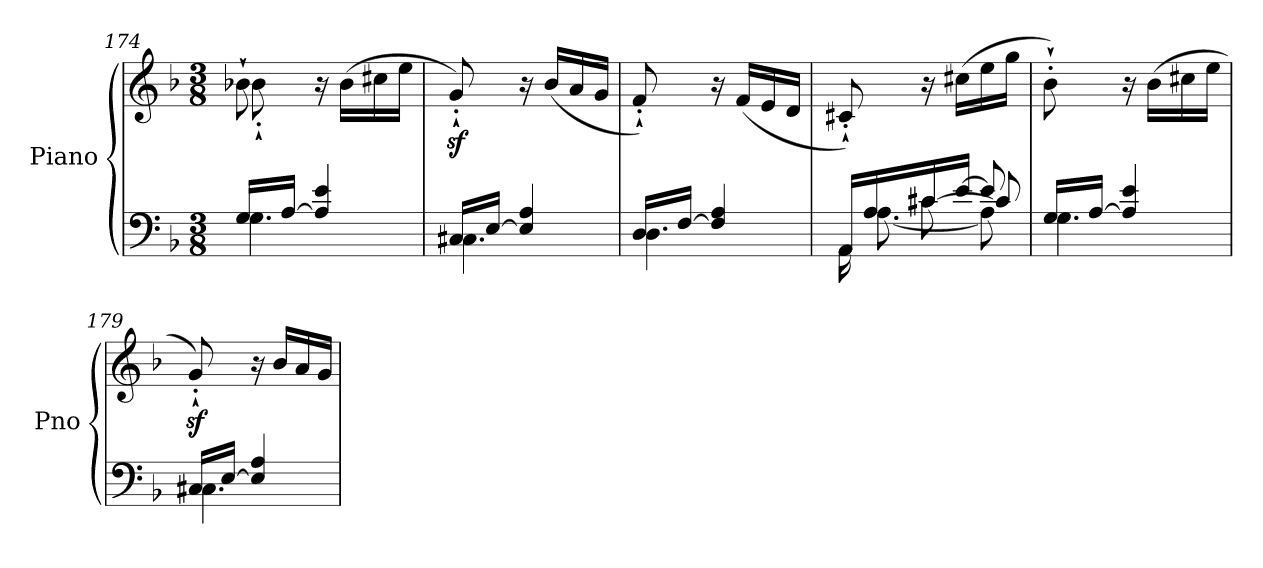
**kern	**kern
*part1	*part1
*staff2	*staff1
*I"Piano	*
*I'Pno	*
*clefF4	*clefG2
*k[b-]	*k[b-]
*M3/8	*M3/8
=174	=174
*^	*^
16G/LL	4.G\	8b-X`\	8b-`'\
[16A/JJ	.	.	.
4A/] 4e/	.	16r	4ryy
.	.	(16b-\LL	.
.	.	16cc#X\	.
.	.	16ee\JJ	.
*	*	*v	*v
=175	=175	=175
16C#X/LL	4.C#X\	8gz<`'/)
[16E/JJ	.	.
4E/] 4A/	.	16r
.	.	(16b-/LL
.	.	16a/
.	.	16g/JJ
!!LO:LB:g=z
=176	=176	=176
16D/LL	4.D\	8f`'/)
[16F/JJ	.	.
4F/] 4A/	.	16r
.	.	(16f/LL
.	.	16e/
.	.	16d/JJ
!!LO:PB:g=z
=177	=177	=177
*	*^	*
16AA/LL	16AA\	8ryy	8c#X`'/)
16A/	[8.A\	.	.
16c#X/	.	[8c#X\	16r
[16e/JJ	.	.	(16cc#X\LL
8e/]	8A\]	8c#/]	16ee\
.	.	.	16gg\JJ
*	*v	*v	*
=178	=178	=178
16G/LL	4.G\	8b-`'\)
[16A/JJ	.	.
4A/] 4e/	.	16r
.	.	(16b-\LL
.	.	16cc#X\
.	.	16ee\JJ
=179	=179	=179
16C#X/LL	4.C#X\	8gz<`'/)
[16E/JJ	.	.
4E/] 4A/	.	16r
.	.	16b-/LL
.	.	16a/
.	.	16g/JJ
*v	*v	*
=	=
*-	*-
